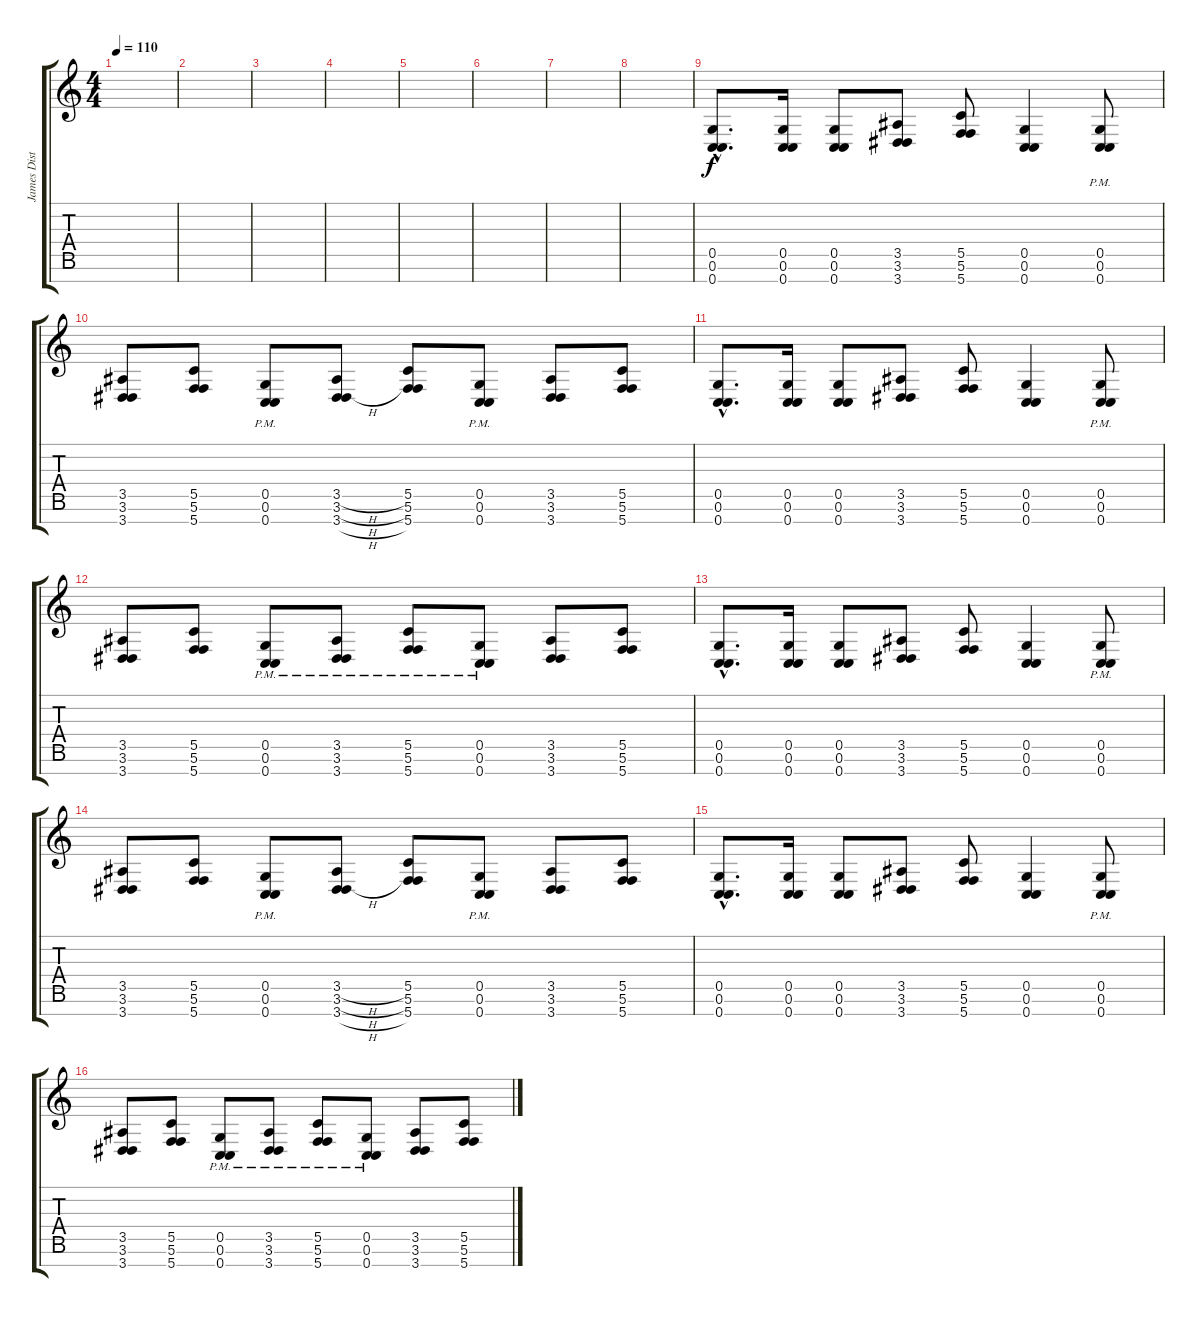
\track ("James Distortion" "James Dist") {instrument distortionguitar}
\staff {score tabs}
\tuning (D4 A3 F3 C3 G2 C2 C2) {hide}
\ts (4 4)
\tempo 110
\clef g2
\ks c
|
|
|
|
|
|
|
|
(0.5{hac} 0.6{hac} 0.7{hac}).8{d} (0.5 0.6 0.7).16 (0.5 0.6 0.7).8 (3.5 3.6 3.7).8 (5.5 5.6 5.7).8 (0.5 0.6 0.7).4 (0.5{pm} 0.6{pm} 0.7{pm}).8 |
(3.5 3.6 3.7).8 (5.5 5.6 5.7).8 (0.5{pm} 0.6{pm} 0.7{pm}).8 (3.5{h} 3.6{h} 3.7{h}).8 (5.5 5.6 5.7).8 (0.5{pm} 0.6{pm} 0.7{pm}).8 (3.5 3.6 3.7).8 (5.5 5.6 5.7).8 |
(0.5{hac} 0.6{hac} 0.7{hac}).8{d} (0.5 0.6 0.7).16 (0.5 0.6 0.7).8 (3.5 3.6 3.7).8 (5.5 5.6 5.7).8 (0.5 0.6 0.7).4 (0.5{pm} 0.6{pm} 0.7{pm}).8 |
(3.5 3.6 3.7).8 (5.5 5.6 5.7).8 (0.5{pm} 0.6{pm} 0.7{pm}).8 (3.5{pm} 3.6{pm} 3.7{pm}).8 (5.5{pm} 5.6{pm} 5.7{pm}).8 (0.5{pm} 0.6{pm} 0.7{pm}).8 (3.5 3.6 3.7).8 (5.5 5.6 5.7).8 |
(0.5{hac} 0.6{hac} 0.7{hac}).8{d} (0.5 0.6 0.7).16 (0.5 0.6 0.7).8 (3.5 3.6 3.7).8 (5.5 5.6 5.7).8 (0.5 0.6 0.7).4 (0.5{pm} 0.6{pm} 0.7{pm}).8 |
(3.5 3.6 3.7).8 (5.5 5.6 5.7).8 (0.5{pm} 0.6{pm} 0.7{pm}).8 (3.5{h} 3.6{h} 3.7{h}).8 (5.5 5.6 5.7).8 (0.5{pm} 0.6{pm} 0.7{pm}).8 (3.5 3.6 3.7).8 (5.5 5.6 5.7).8 |
(0.5{hac} 0.6{hac} 0.7{hac}).8{d} (0.5 0.6 0.7).16 (0.5 0.6 0.7).8 (3.5 3.6 3.7).8 (5.5 5.6 5.7).8 (0.5 0.6 0.7).4 (0.5{pm} 0.6{pm} 0.7{pm}).8 |
(3.5 3.6 3.7).8 (5.5 5.6 5.7).8 (0.5{pm} 0.6{pm} 0.7{pm}).8 (3.5{pm} 3.6{pm} 3.7{pm}).8 (5.5{pm} 5.6{pm} 5.7{pm}).8 (0.5{pm} 0.6{pm} 0.7{pm}).8 (3.5 3.6 3.7).8 (5.5 5.6 5.7).8
